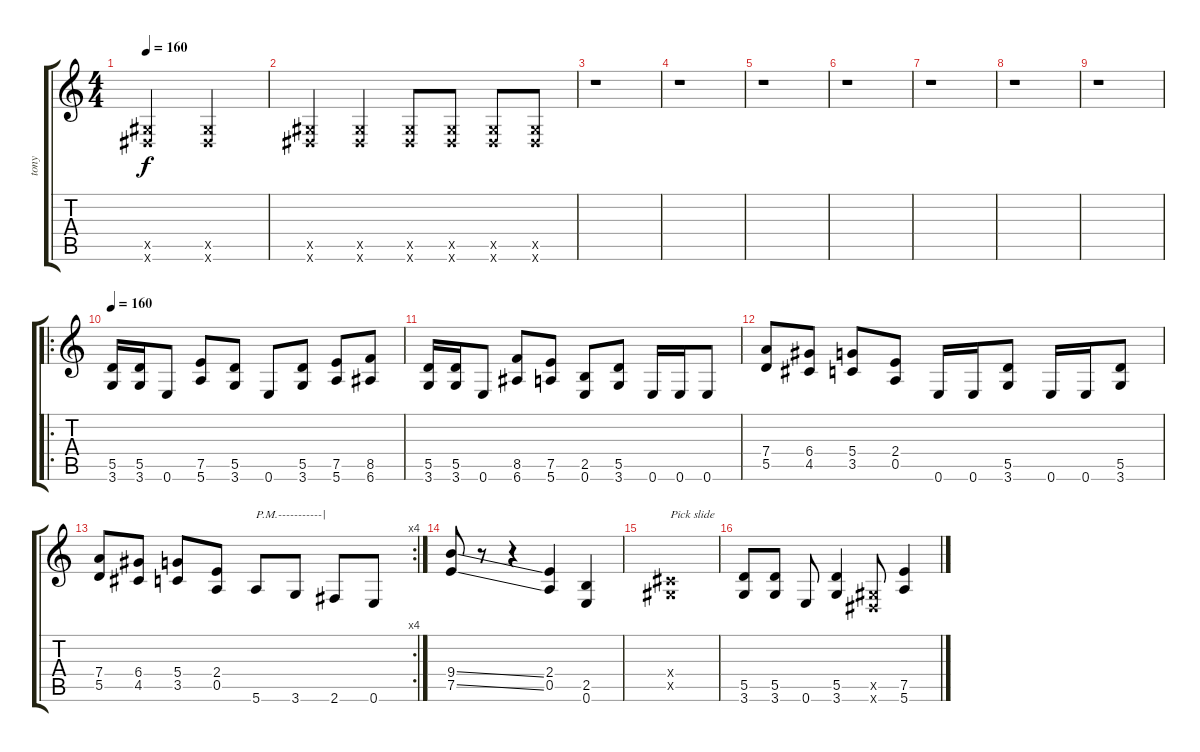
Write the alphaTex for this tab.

\track ("tony" "tony") {instrument overdrivenguitar}
\staff {score tabs}
\tuning (E4 B3 G3 D3 A2 E2) {hide}
\ts (4 4)
\tempo 160
\tempo 102
\tempo 160
\clef g2
\ks c
(-1.5{x} -1.6{x}).2{dy f instrument overdrivenguitar} (-1.5{x} -1.6{x}).2 |
(-1.5{x} -1.6{x}).4 (-1.5{x} -1.6{x}).4 (-1.5{x} -1.6{x}).8 (-1.5{x} -1.6{x}).8 (-1.5{x} -1.6{x}).8 (-1.5{x} -1.6{x}).8 |
r.1 |
r.1 |
r.1 |
r.1 |
r.1 |
r.1 |
r.1 |
\ro
\tempo 160
(5.5 3.6).16 (5.5 3.6).16 0.6.8 (7.5 5.6).8 (5.5 3.6).8 0.6.8 (5.5 3.6).8 (7.5 5.6).8 (8.5 6.6).8 |
(5.5 3.6).16 (5.5 3.6).16 0.6.8 (8.5 6.6).8 (7.5 5.6).8 (2.5 0.6).8 (5.5 3.6).8 0.6.16 0.6.16 0.6.8 |
(7.4 5.5).8 (6.4 4.5).8 (5.4 3.5).8 (2.4 0.5).8 0.6.16 0.6.16 (5.5 3.6).8 0.6.16 0.6.16 (5.5 3.6).8 |
\rc 4
(7.4 5.5).8 (6.4 4.5).8 (5.4 3.5).8 (2.4 0.5).8 5.6.8{txt "P.M.-----------|"} 3.6.8 2.6.8 0.6.8 |
(9.4{ss} 7.5{ss}).8 r.8 r.4 (2.4 0.5).4 (2.5 0.6).4 |
(-1.4{x} -1.5{x}).1{txt "Pick slide"} |
(5.5 3.6).8 (5.5 3.6).8 0.6.8 (5.5 3.6).4 (-1.5{x} -1.6{x}).8 (7.5 5.6).4
